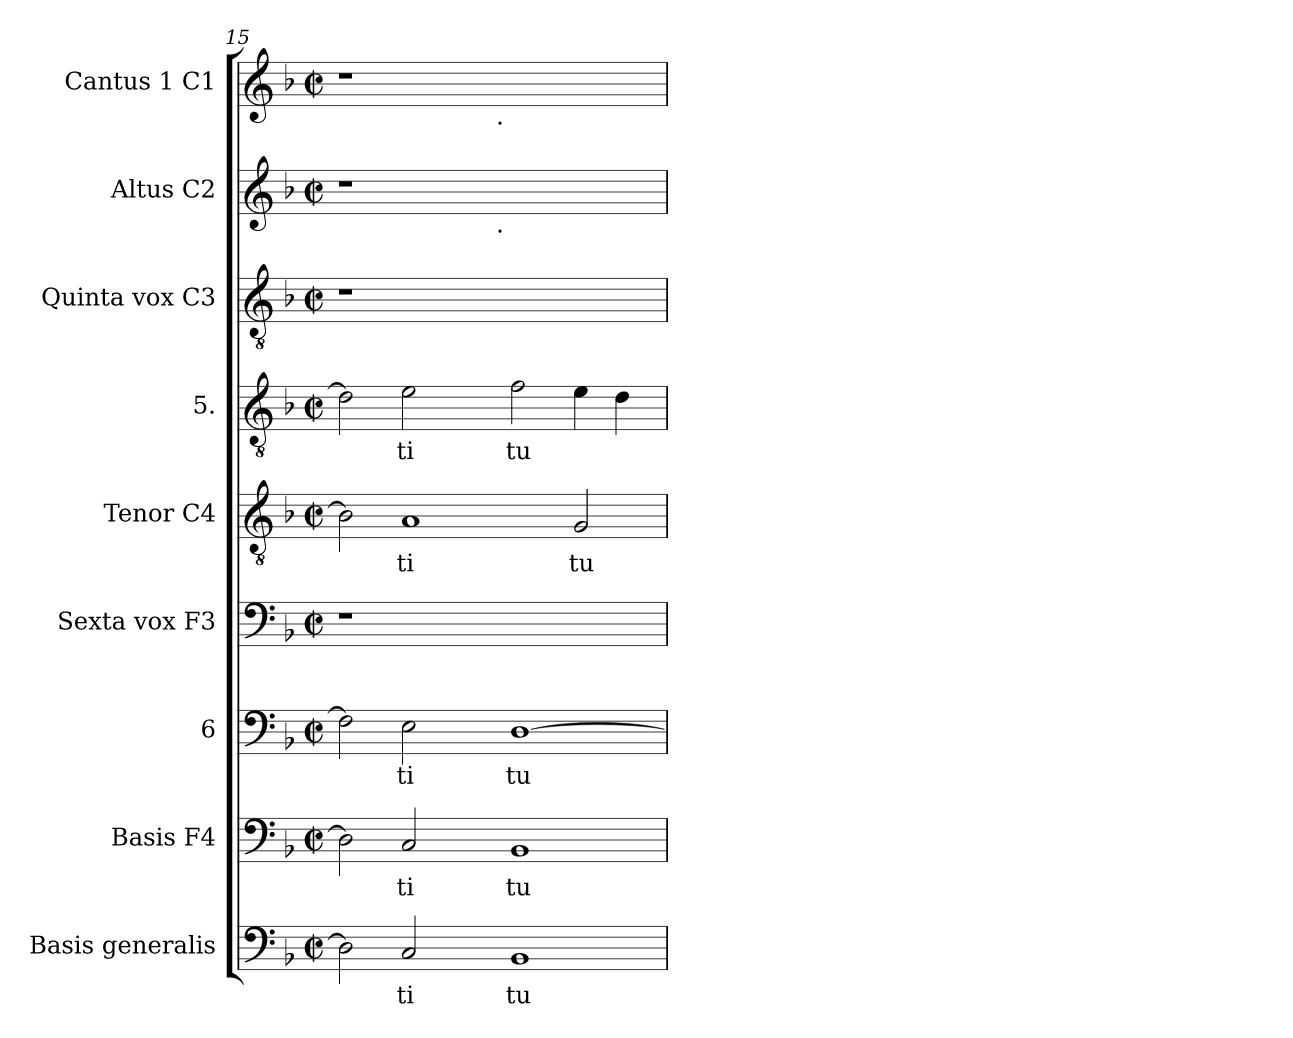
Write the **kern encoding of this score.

**kern	**text	**kern	**text	**kern	**text	**kern	**kern	**text	**kern	**text	**kern	**kern	**kern
*part9	*part9	*part8	*part8	*part7	*part7	*part6	*part5	*part5	*part4	*part4	*part3	*part2	*part1
*staff9	*staff9	*staff8	*staff8	*staff7	*staff7	*staff6	*staff5	*staff5	*staff4	*staff4	*staff3	*staff2	*staff1
*I"Basis  generalis	*	*I"Basis  F4	*	*I"6	*	*I"Sexta vox  F3	*I"Tenor  C4	*	*I"5.	*	*I"Quinta vox  C3	*I"Altus  C2	*I"Cantus 1  C1
*	*	*I'B	*	*	*	*	*I'T	*	*	*	*	*I'A	*I'C
*clefF4	*	*clefF4	*	*clefF4	*	*clefF4	*clefGv2	*	*clefGv2	*	*clefGv2	*clefG2	*clefG2
*k[b-]	*	*k[b-]	*	*k[b-]	*	*k[b-]	*k[b-]	*	*k[b-]	*	*k[b-]	*k[b-]	*k[b-]
*F:	*	*F:	*	*F:	*	*F:	*F:	*	*F:	*	*F:	*F:	*F:
*M2/2	*	*M2/2	*	*M2/2	*	*M2/2	*M2/2	*	*M2/2	*	*M2/2	*M2/2	*M2/2
*met(c|)	*	*met(c|)	*	*met(c|)	*	*met(c|)	*met(c|)	*	*met(c|)	*	*met(c|)	*met(c|)	*met(c|)
=15	=15	=15	=15	=15	=15	=15	=15	=15	=15	=15	=15	=15	=15
!	!LO:LY:a:cj	!	!LO:LY:b:cj	!	!LO:LY:b:cj	!	!	!LO:LY:b:cj	!	!LO:LY:b:cj	!	!	!
*	*	*	*	*	*	*	*	*	*	*	*	*^	*^
2D\]	--	2D\]	--	2F\]	--	1r	2B-\]	--	2d\]	--	1r	1r	2ryy	1r	2ryy
!	!LO:LY:a:cj	!	!LO:LY:b:cj	!	!LO:LY:b:cj	!	!	!LO:LY:b:cj	!	!LO:LY:b:cj	!	!	!	!	!
2C/	-ti	2C/	-ti	2E\	-ti	.	1A	-ti	2e\	-ti	.	.	4ryy	.	4ryy
.	.	.	.	.	.	.	.	.	.	.	.	.	8ryy	.	8ryy
.	.	.	.	.	.	.	.	.	.	.	.	.	16ryy	.	16ryy
.	.	.	.	.	.	.	.	.	.	.	.	.	64ryy	.	64ryy
!	!	!	!	!	!	!	!	!	!	!	!	!	!	!	!LO:TX:b:t=.
!	!	!	!	!	!	!	!	!	!	!	!	!	!LO:TX:b:t=.	!	!
.	.	.	.	.	.	.	.	.	.	.	.	.	1ryy	.	1ryy
!	!LO:LY:a:cj	!	!LO:LY:b:cj	!	!LO:LY:b:cj	!	!	!	!	!LO:LY:b:cj	!	!	!	!	!
1BB-	tu-	1BB-	tu-	[>1D	tu-	1ryy	.	.	2f\	tu-	1ryy	1ryy	.	1ryy	.
!	!	!	!	!	!	!	!	!LO:LY:b:cj	!	!LO:LY:b:cj	!	!	!	!	!
.	.	.	.	.	.	.	2G/	tu-	4e\	--	.	.	.	.	.
!	!	!	!	!	!	!	!	!	!	!LO:LY:b:cj	!	!	!	!	!
.	.	.	.	.	.	.	.	.	4d\	--	.	.	.	.	.
.	.	.	.	.	.	.	.	.	.	.	.	.	32.ryy	.	32.ryy
*	*	*	*	*	*	*	*	*	*	*	*	*v	*v	*	*
*	*	*	*	*	*	*	*	*	*	*	*	*	*v	*v
=	=	=	=	=	=	=	=	=	=	=	=	=	=
*-	*-	*-	*-	*-	*-	*-	*-	*-	*-	*-	*-	*-	*-
